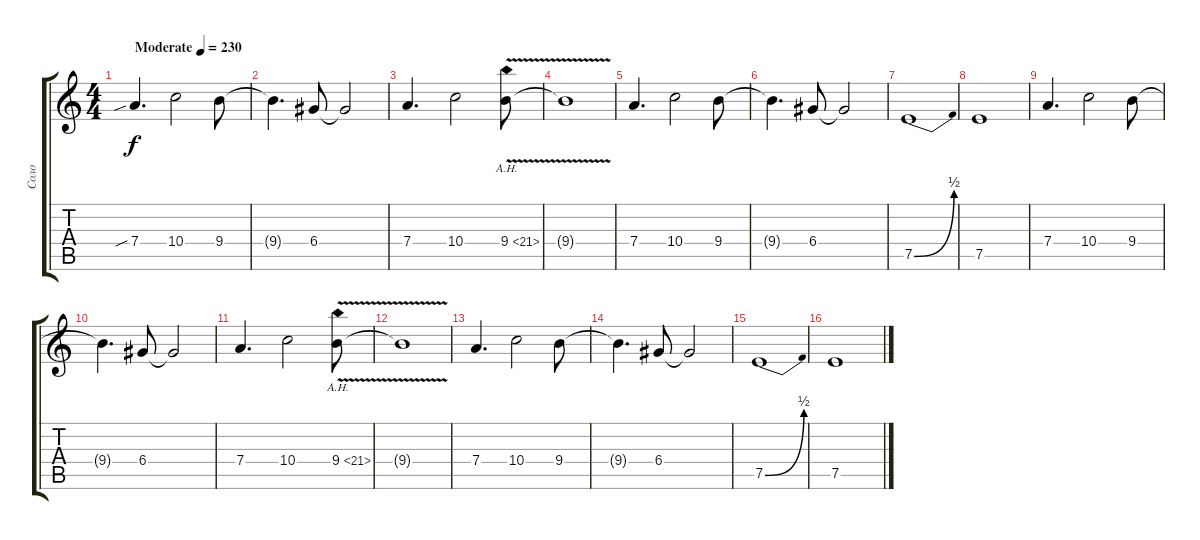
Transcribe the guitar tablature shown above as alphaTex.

\track ("Соло" "Соло") {instrument distortionguitar}
\staff {score tabs}
\tuning (E4 B3 G3 D3 A2 E2) {hide}
\ts (4 4)
\tempo (230 "Moderate")
\clef g2
\ks c
7.4{sib}.4{d dy f instrument distortionguitar} 10.4.2 9.4.8 |
9.4{t}.4{d} 6.4.8 6.4{t}.2 |
7.4.4{d} 10.4.2 9.4{ah 12 v}.8 |
9.4{t}.1 |
7.4.4{d} 10.4.2 9.4.8 |
9.4{t}.4{d} 6.4.8 6.4{t}.2 |
7.5{be (bend 0 0 60 2)}.1 |
7.5.1 |
7.4.4{d} 10.4.2 9.4.8 |
9.4{t}.4{d} 6.4.8 6.4{t}.2 |
7.4.4{d} 10.4.2 9.4{ah 12 v}.8 |
9.4{t}.1 |
7.4.4{d} 10.4.2 9.4.8 |
9.4{t}.4{d} 6.4.8 6.4{t}.2 |
7.5{be (bend 0 0 60 2)}.1 |
7.5.1
